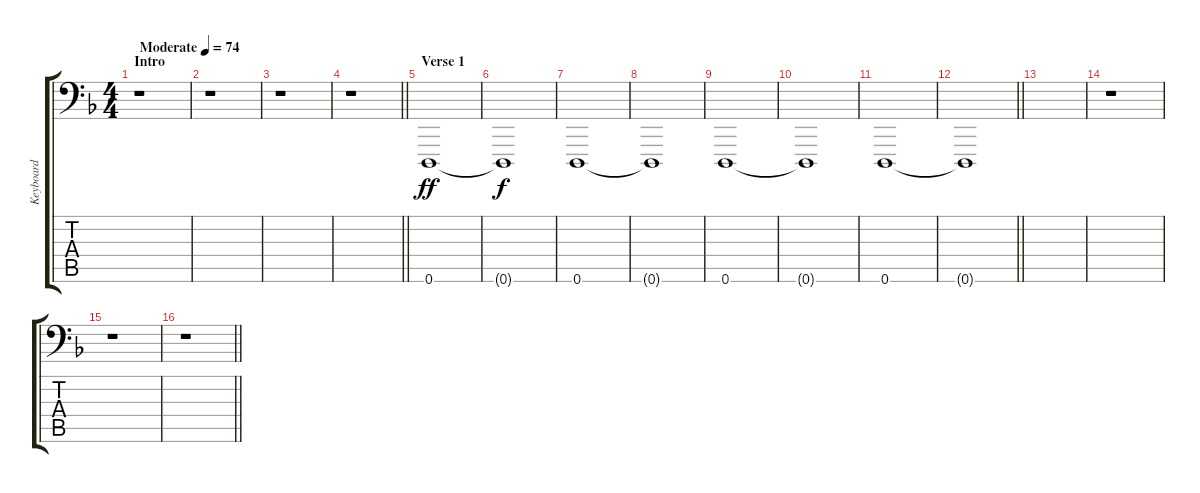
\track ("Keyboard" "Keyboard") {instrument pad1newage}
\staff {score tabs}
\tuning (E4 B3 G3 D3 A2 D1) {hide}
\ts (4 4)
\section ("" "Intro")
\tempo (74 "Moderate")
\clef f4
\ks f
r.1{dy ff instrument pad1newage} |
r.1 |
r.1 |
\barLineRight lightlight
r.1 |
\section ("" "Verse 1")
0.6.1{volume 13 instrument electricgrandpiano} |
0.6{t}.1{dy f} |
0.6.1 |
0.6{t}.1 |
0.6.1 |
0.6{t}.1 |
0.6.1 |
\barLineRight lightlight
0.6{t}.1 |
|
r.1 |
r.1 |
\barLineRight lightlight
r.1
